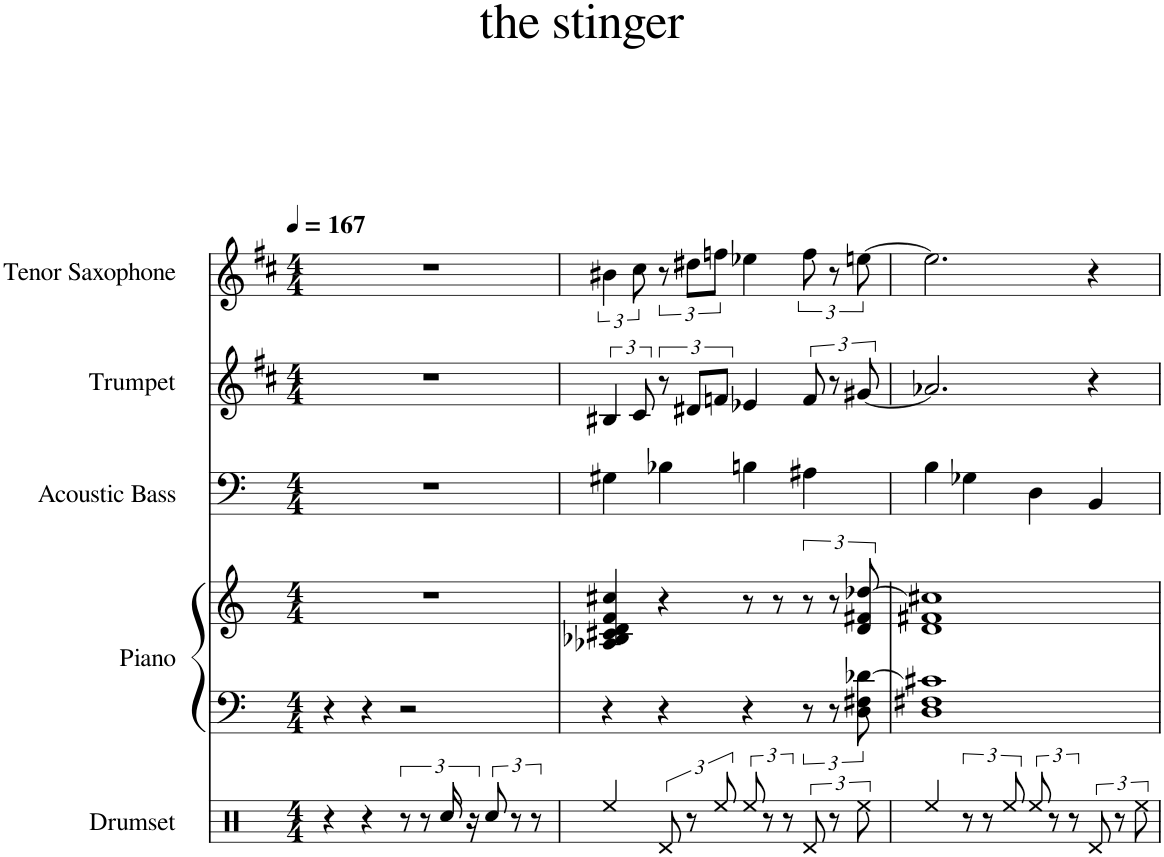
**kern	**kern	**kern	**kern	**kern	**kern
*part5	*part4	*part4	*part3	*part2	*part1
*staff6	*staff5	*staff4	*staff3	*staff2	*staff1
*I"Drumset	*I"Piano	*	*I"Acoustic Bass	*I"Trumpet	*I"Tenor Saxophone
*I'Drs.	*I'Pno.	*	*I'Bass	*I'Tpt.	*I'T. Sax.
*clefX	*clefF4	*clefG2	*clefF4	*clefG2	*clefG2
*	*	*	*Trd7c12	*Trd1c2	*Trd8c14
*k[]	*k[]	*k[]	*k[]	*k[f#c#]	*k[f#c#]
*M4/4	*M4/4	*M4/4	*M4/4	*M4/4	*M4/4
*MM167	*MM167	*MM167	*MM167	*MM167	*MM167
=1	=1	=1	=1	=1	=1
4r	4r	1r	1r	1r	1r
4r	4r	.	.	.	.
12r	2r	.	.	.	.
12r	.	.	.	.	.
24Rcc/	.	.	.	.	.
24r	.	.	.	.	.
12Rcc/	.	.	.	.	.
12r	.	.	.	.	.
12r	.	.	.	.	.
=2	=2	=2	=2	=2	=2
4Ree/	4r	4A-X/ 4B-X/ 4c#X/ 4d/ 4f/ 4cc#X/	4G#X\	6B#X/	6b#X\
.	.	.	.	12c#/	12cc#\
12Rd/	4r	4r	4B-X\	12r	12r
12r	.	.	.	12d#X/L	12dd#X\L
12Ree/	.	.	.	12fn/J	12ffn\J
12Ree/	4r	8r	4Bn\	4e-X/	4ee-X\
12r	.	.	.	.	.
.	.	8r	.	.	.
12r	.	.	.	.	.
12Rd/	12r	12r	4A#X\	12f/	12ff\
12r	12r	12r	.	12r	12r
12Ree\	12D\ 12F#X\ [12d-X\	12d/ 12f#X/ [12dd-X/	.	[12g#X/	[12een\
=3	=3	=3	=3	=3	=3
4Ree/	1D 1F#X 1c#X]	1d 1f#X 1cc#X]	4B\	2.a-X/]	2.ee\]
12r	.	.	4G-X\	.	.
12r	.	.	.	.	.
12Ree/	.	.	.	.	.
12Ree/	.	.	4D\	.	.
12r	.	.	.	.	.
12r	.	.	.	.	.
12Rd/	.	.	4BB/	4r	4r
12r	.	.	.	.	.
12Ree\	.	.	.	.	.
=	=	=	=	=	=
*-	*-	*-	*-	*-	*-
